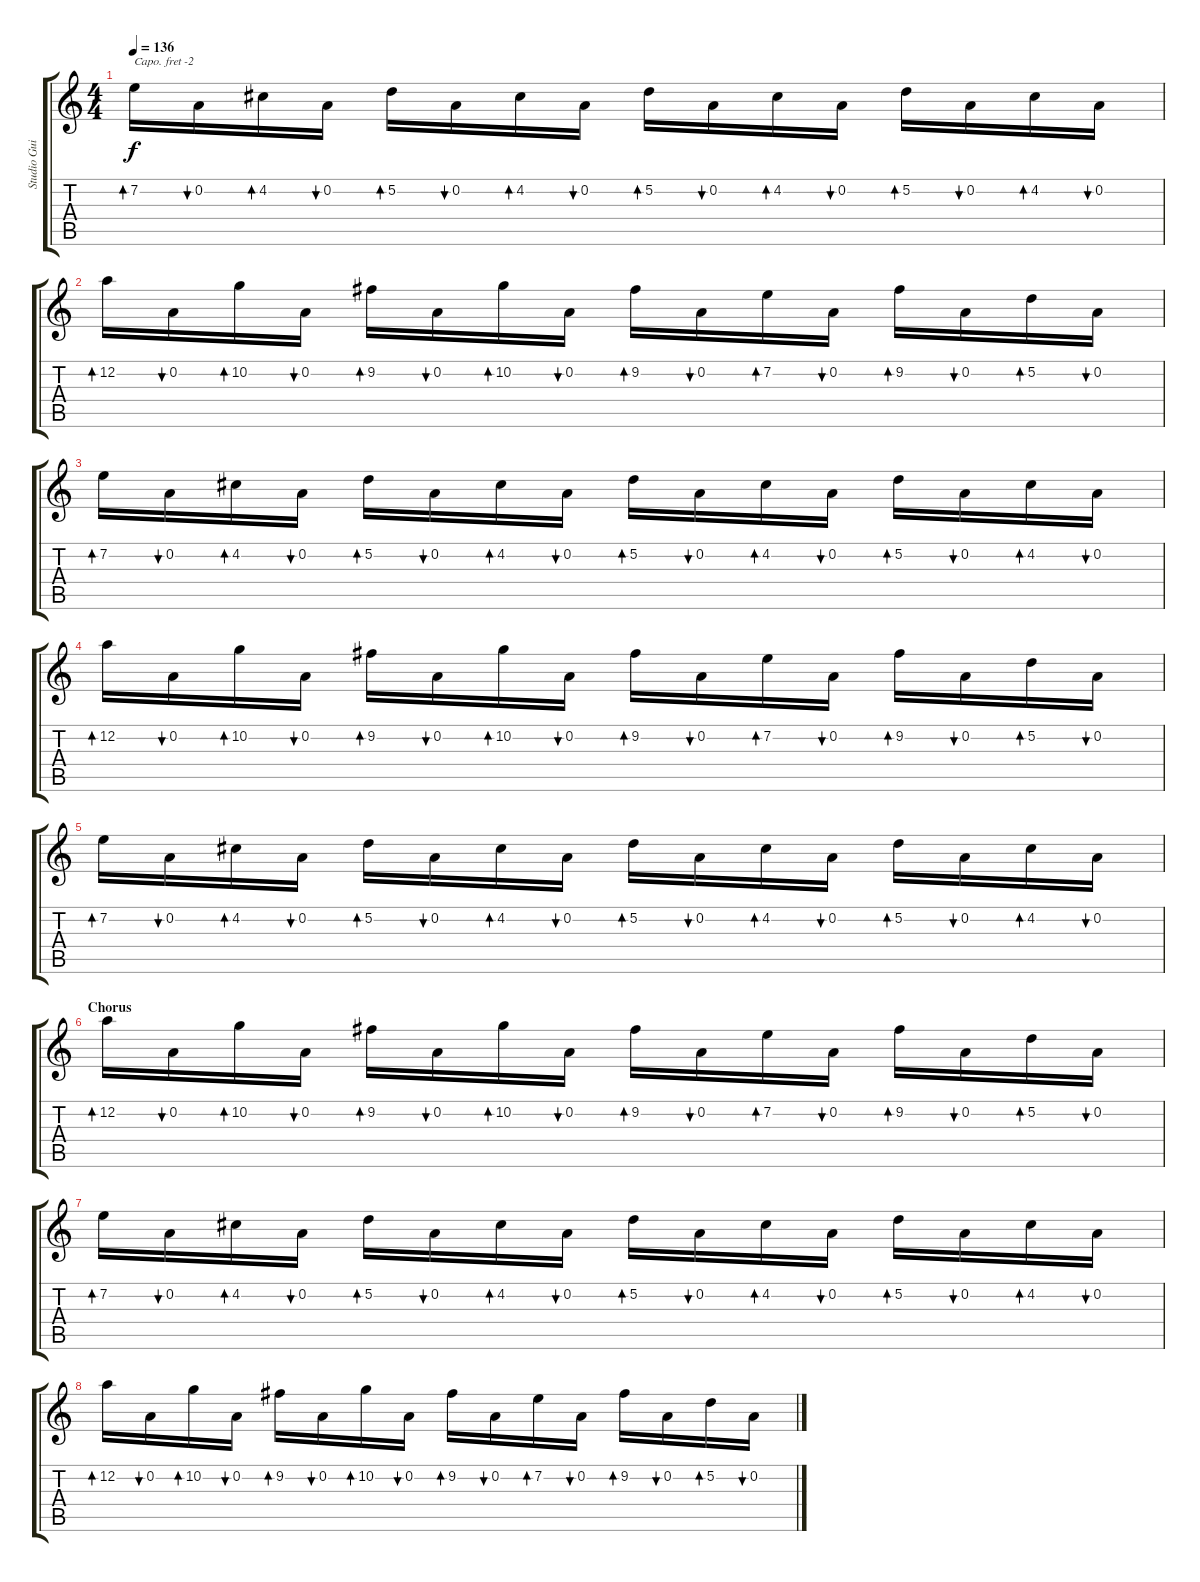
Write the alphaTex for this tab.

\track ("Studio Guitar" "Studio Gui") {instrument distortionguitar}
\staff {score tabs}
\capo -2
\tuning (E4 B3 G3 D3 A2 E2) {hide}
\ts (4 4)
\tempo 136
\clef g2
\ks c
7.2.16{bd 120 dy f} 0.2.16{bu 120} 4.2.16{bd 120} 0.2.16{bu 120} 5.2.16{bd 120} 0.2.16{bu 120} 4.2.16{bd 120} 0.2.16{bu 120} 5.2.16{bd 120} 0.2.16{bu 120} 4.2.16{bd 120} 0.2.16{bu 120} 5.2.16{bd 120} 0.2.16{bu 120} 4.2.16{bd 120} 0.2.16{bu 120} |
12.2.16{bd 120} 0.2.16{bu 120} 10.2.16{bd 120} 0.2.16{bu 120} 9.2.16{bd 120} 0.2.16{bu 120} 10.2.16{bd 120} 0.2.16{bu 120} 9.2.16{bd 120} 0.2.16{bu 120} 7.2.16{bd 120} 0.2.16{bu 120} 9.2.16{bd 120} 0.2.16{bu 120} 5.2.16{bd 120} 0.2.16{bu 120} |
7.2.16{bd 120} 0.2.16{bu 120} 4.2.16{bd 120} 0.2.16{bu 120} 5.2.16{bd 120} 0.2.16{bu 120} 4.2.16{bd 120} 0.2.16{bu 120} 5.2.16{bd 120} 0.2.16{bu 120} 4.2.16{bd 120} 0.2.16{bu 120} 5.2.16{bd 120} 0.2.16{bu 120} 4.2.16{bd 120} 0.2.16{bu 120} |
12.2.16{bd 120} 0.2.16{bu 120} 10.2.16{bd 120} 0.2.16{bu 120} 9.2.16{bd 120} 0.2.16{bu 120} 10.2.16{bd 120} 0.2.16{bu 120} 9.2.16{bd 120} 0.2.16{bu 120} 7.2.16{bd 120} 0.2.16{bu 120} 9.2.16{bd 120} 0.2.16{bu 120} 5.2.16{bd 120} 0.2.16{bu 120} |
7.2.16{bd 120} 0.2.16{bu 120} 4.2.16{bd 120} 0.2.16{bu 120} 5.2.16{bd 120} 0.2.16{bu 120} 4.2.16{bd 120} 0.2.16{bu 120} 5.2.16{bd 120} 0.2.16{bu 120} 4.2.16{bd 120} 0.2.16{bu 120} 5.2.16{bd 120} 0.2.16{bu 120} 4.2.16{bd 120} 0.2.16{bu 120} |
\section ("" "Chorus")
12.2.16{bd 120} 0.2.16{bu 120} 10.2.16{bd 120} 0.2.16{bu 120} 9.2.16{bd 120} 0.2.16{bu 120} 10.2.16{bd 120} 0.2.16{bu 120} 9.2.16{bd 120} 0.2.16{bu 120} 7.2.16{bd 120} 0.2.16{bu 120} 9.2.16{bd 120} 0.2.16{bu 120} 5.2.16{bd 120} 0.2.16{bu 120} |
7.2.16{bd 120} 0.2.16{bu 120} 4.2.16{bd 120} 0.2.16{bu 120} 5.2.16{bd 120} 0.2.16{bu 120} 4.2.16{bd 120} 0.2.16{bu 120} 5.2.16{bd 120} 0.2.16{bu 120} 4.2.16{bd 120} 0.2.16{bu 120} 5.2.16{bd 120} 0.2.16{bu 120} 4.2.16{bd 120} 0.2.16{bu 120} |
12.2.16{bd 120} 0.2.16{bu 120} 10.2.16{bd 120} 0.2.16{bu 120} 9.2.16{bd 120} 0.2.16{bu 120} 10.2.16{bd 120} 0.2.16{bu 120} 9.2.16{bd 120} 0.2.16{bu 120} 7.2.16{bd 120} 0.2.16{bu 120} 9.2.16{bd 120} 0.2.16{bu 120} 5.2.16{bd 120} 0.2.16{bu 120}
